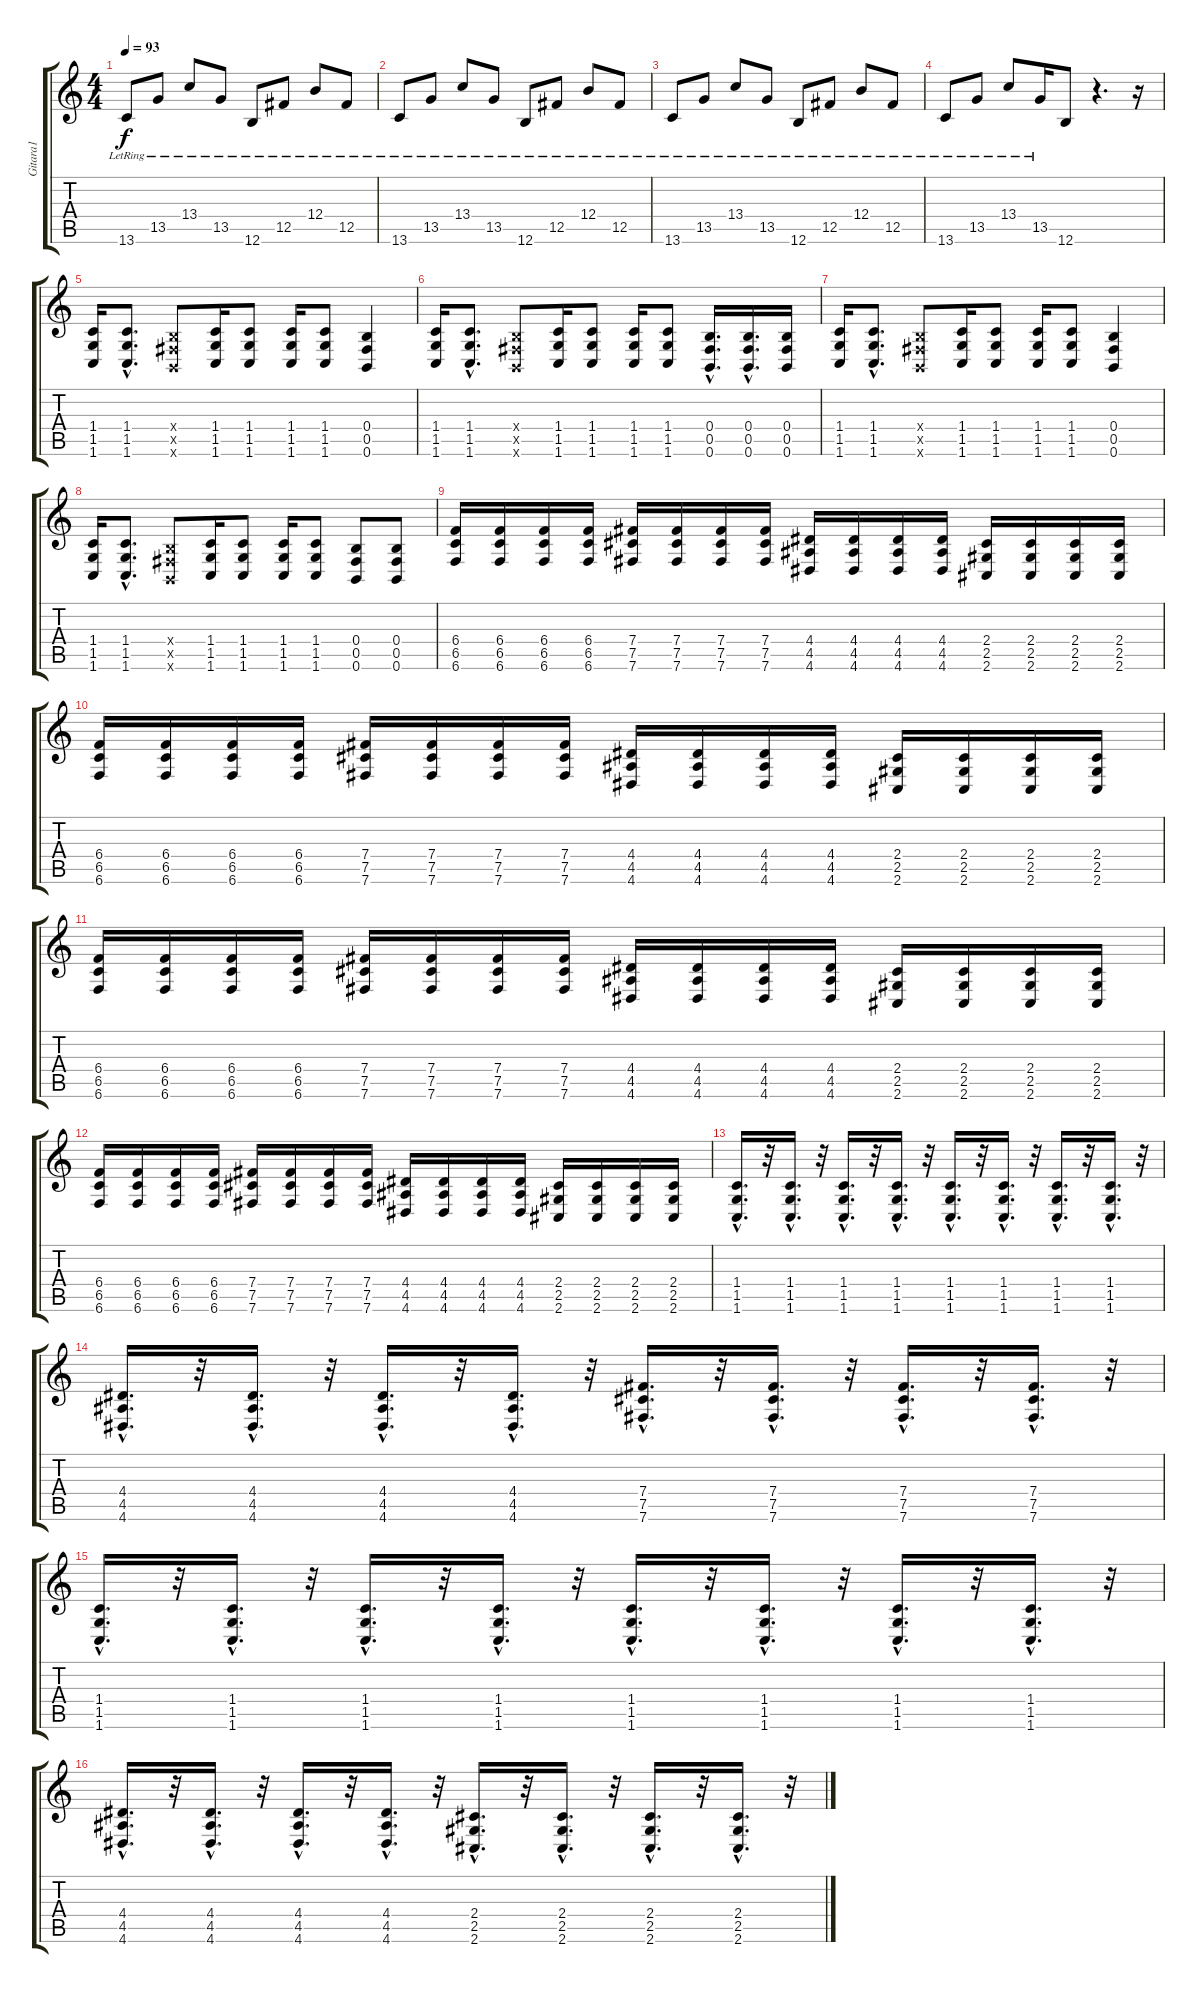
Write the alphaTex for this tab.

\track ("Gitara1" "Gitara1") {instrument distortionguitar}
\staff {score tabs}
\tuning (Db4 Ab3 E3 B2 Gb2 B1) {hide}
\ts (4 4)
\tempo 93
\clef g2
\ks c
13.6{lr}.8{dy f instrument electricguitarjazz} 13.5{lr}.8 13.4{lr}.8 13.5{lr}.8 12.6{lr}.8 12.5{lr}.8 12.4{lr}.8 12.5{lr}.8 |
13.6{lr}.8{instrument electricguitarjazz} 13.5{lr}.8 13.4{lr}.8 13.5{lr}.8 12.6{lr}.8 12.5{lr}.8 12.4{lr}.8 12.5{lr}.8 |
13.6{lr}.8{instrument electricguitarjazz} 13.5{lr}.8 13.4{lr}.8 13.5{lr}.8 12.6{lr}.8 12.5{lr}.8 12.4{lr}.8 12.5{lr}.8 |
13.6{lr}.8{instrument electricguitarjazz} 13.5{lr}.8 13.4{lr}.8 13.5{lr}.16 12.6.8 r.4{d} r.16 |
(1.4 1.5 1.6).16{instrument distortionguitar} (1.4{hac} 1.5{hac} 1.6{hac}).8{d} (0.4{x} 0.5{x} 0.6{x}).8 (1.4 1.5 1.6).16 (1.4 1.5 1.6).8 (1.4 1.5 1.6).16 (1.4 1.5 1.6).8 (0.4 0.5 0.6).4 |
(1.4 1.5 1.6).16 (1.4{hac} 1.5{hac} 1.6{hac}).8{d} (0.4{x} 0.5{x} 0.6{x}).8 (1.4 1.5 1.6).16 (1.4 1.5 1.6).8 (1.4 1.5 1.6).16 (1.4 1.5 1.6).8 (0.4{hac} 0.5{hac} 0.6{hac}).16{d} (0.4{hac} 0.5{hac} 0.6{hac}).16{d} (0.4 0.5 0.6).16 |
(1.4 1.5 1.6).16 (1.4{hac} 1.5{hac} 1.6{hac}).8{d} (0.4{x} 0.5{x} 0.6{x}).8 (1.4 1.5 1.6).16 (1.4 1.5 1.6).8 (1.4 1.5 1.6).16 (1.4 1.5 1.6).8 (0.4 0.5 0.6).4 |
(1.4 1.5 1.6).16 (1.4{hac} 1.5{hac} 1.6{hac}).8{d} (0.4{x} 0.5{x} 0.6{x}).8 (1.4 1.5 1.6).16 (1.4 1.5 1.6).8 (1.4 1.5 1.6).16 (1.4 1.5 1.6).8 (0.4 0.5 0.6).8 (0.4 0.5 0.6).8 |
(6.4 6.5 6.6).16 (6.4 6.5 6.6).16 (6.4 6.5 6.6).16 (6.4 6.5 6.6).16 (7.4 7.5 7.6).16 (7.4 7.5 7.6).16 (7.4 7.5 7.6).16 (7.4 7.5 7.6).16 (4.4 4.5 4.6).16 (4.4 4.5 4.6).16 (4.4 4.5 4.6).16 (4.4 4.5 4.6).16 (2.4 2.5 2.6).16 (2.4 2.5 2.6).16 (2.4 2.5 2.6).16 (2.4 2.5 2.6).16 |
(6.4 6.5 6.6).16 (6.4 6.5 6.6).16 (6.4 6.5 6.6).16 (6.4 6.5 6.6).16 (7.4 7.5 7.6).16 (7.4 7.5 7.6).16 (7.4 7.5 7.6).16 (7.4 7.5 7.6).16 (4.4 4.5 4.6).16 (4.4 4.5 4.6).16 (4.4 4.5 4.6).16 (4.4 4.5 4.6).16 (2.4 2.5 2.6).16 (2.4 2.5 2.6).16 (2.4 2.5 2.6).16 (2.4 2.5 2.6).16 |
(6.4 6.5 6.6).16 (6.4 6.5 6.6).16 (6.4 6.5 6.6).16 (6.4 6.5 6.6).16 (7.4 7.5 7.6).16 (7.4 7.5 7.6).16 (7.4 7.5 7.6).16 (7.4 7.5 7.6).16 (4.4 4.5 4.6).16 (4.4 4.5 4.6).16 (4.4 4.5 4.6).16 (4.4 4.5 4.6).16 (2.4 2.5 2.6).16 (2.4 2.5 2.6).16 (2.4 2.5 2.6).16 (2.4 2.5 2.6).16 |
(6.4 6.5 6.6).16 (6.4 6.5 6.6).16 (6.4 6.5 6.6).16 (6.4 6.5 6.6).16 (7.4 7.5 7.6).16 (7.4 7.5 7.6).16 (7.4 7.5 7.6).16 (7.4 7.5 7.6).16 (4.4 4.5 4.6).16 (4.4 4.5 4.6).16 (4.4 4.5 4.6).16 (4.4 4.5 4.6).16 (2.4 2.5 2.6).16 (2.4 2.5 2.6).16 (2.4 2.5 2.6).16 (2.4 2.5 2.6).16 |
(1.4{hac} 1.5{hac} 1.6{hac}).16{d} r.32 (1.4{hac} 1.5{hac} 1.6{hac}).16{d} r.32 (1.4{hac} 1.5{hac} 1.6{hac}).16{d} r.32 (1.4{hac} 1.5{hac} 1.6{hac}).16{d} r.32 (1.4{hac} 1.5{hac} 1.6{hac}).16{d} r.32 (1.4{hac} 1.5{hac} 1.6{hac}).16{d} r.32 (1.4{hac} 1.5{hac} 1.6{hac}).16{d} r.32 (1.4{hac} 1.5{hac} 1.6{hac}).16{d} r.32 |
(4.4{hac} 4.5{hac} 4.6{hac}).16{d} r.32 (4.4{hac} 4.5{hac} 4.6{hac}).16{d} r.32 (4.4{hac} 4.5{hac} 4.6{hac}).16{d} r.32 (4.4{hac} 4.5{hac} 4.6{hac}).16{d} r.32 (7.4{hac} 7.5{hac} 7.6{hac}).16{d} r.32 (7.4{hac} 7.5{hac} 7.6{hac}).16{d} r.32 (7.4{hac} 7.5{hac} 7.6{hac}).16{d} r.32 (7.4{hac} 7.5{hac} 7.6{hac}).16{d} r.32 |
(1.4{hac} 1.5{hac} 1.6{hac}).16{d} r.32 (1.4{hac} 1.5{hac} 1.6{hac}).16{d} r.32 (1.4{hac} 1.5{hac} 1.6{hac}).16{d} r.32 (1.4{hac} 1.5{hac} 1.6{hac}).16{d} r.32 (1.4{hac} 1.5{hac} 1.6{hac}).16{d} r.32 (1.4{hac} 1.5{hac} 1.6{hac}).16{d} r.32 (1.4{hac} 1.5{hac} 1.6{hac}).16{d} r.32 (1.4{hac} 1.5{hac} 1.6{hac}).16{d} r.32 |
(4.4{hac} 4.5{hac} 4.6{hac}).16{d} r.32 (4.4{hac} 4.5{hac} 4.6{hac}).16{d} r.32 (4.4{hac} 4.5{hac} 4.6{hac}).16{d} r.32 (4.4{hac} 4.5{hac} 4.6{hac}).16{d} r.32 (2.4{hac} 2.5{hac} 2.6{hac}).16{d} r.32 (2.4{hac} 2.5{hac} 2.6{hac}).16{d} r.32 (2.4{hac} 2.5{hac} 2.6{hac}).16{d} r.32 (2.4{hac} 2.5{hac} 2.6{hac}).16{d} r.32
